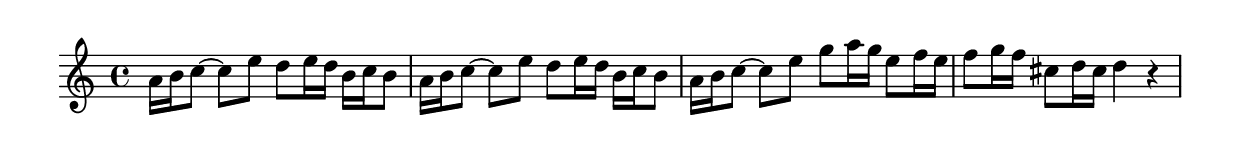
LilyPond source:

\version "2.4"
\paper{ linewidth=15\cm leftmargin=3\cm rightmargin=3\cm indent=0\mm }

% Figure 30

\score {
 \new Staff \relative c'' {
  \clef treble
  \set Score.barNumberVisibility = ##f
  \override Staff.TimeSignature #'style = #'()
  \time 4/4
  a16[ b c8~] c[ e] d[ e16 d] b[ c b8] |
  a16[ b c8~] c[ e] d[ e16 d] b[ c b8] |
  a16[ b c8~] c[ e] g[ a16 g] e8[ f16 e] | f8[ g16 f] cis8[ d16 cis] d4 r |
 }
 \layout { raggedright = ##t }
 \midi { \tempo 4=100 }
}

